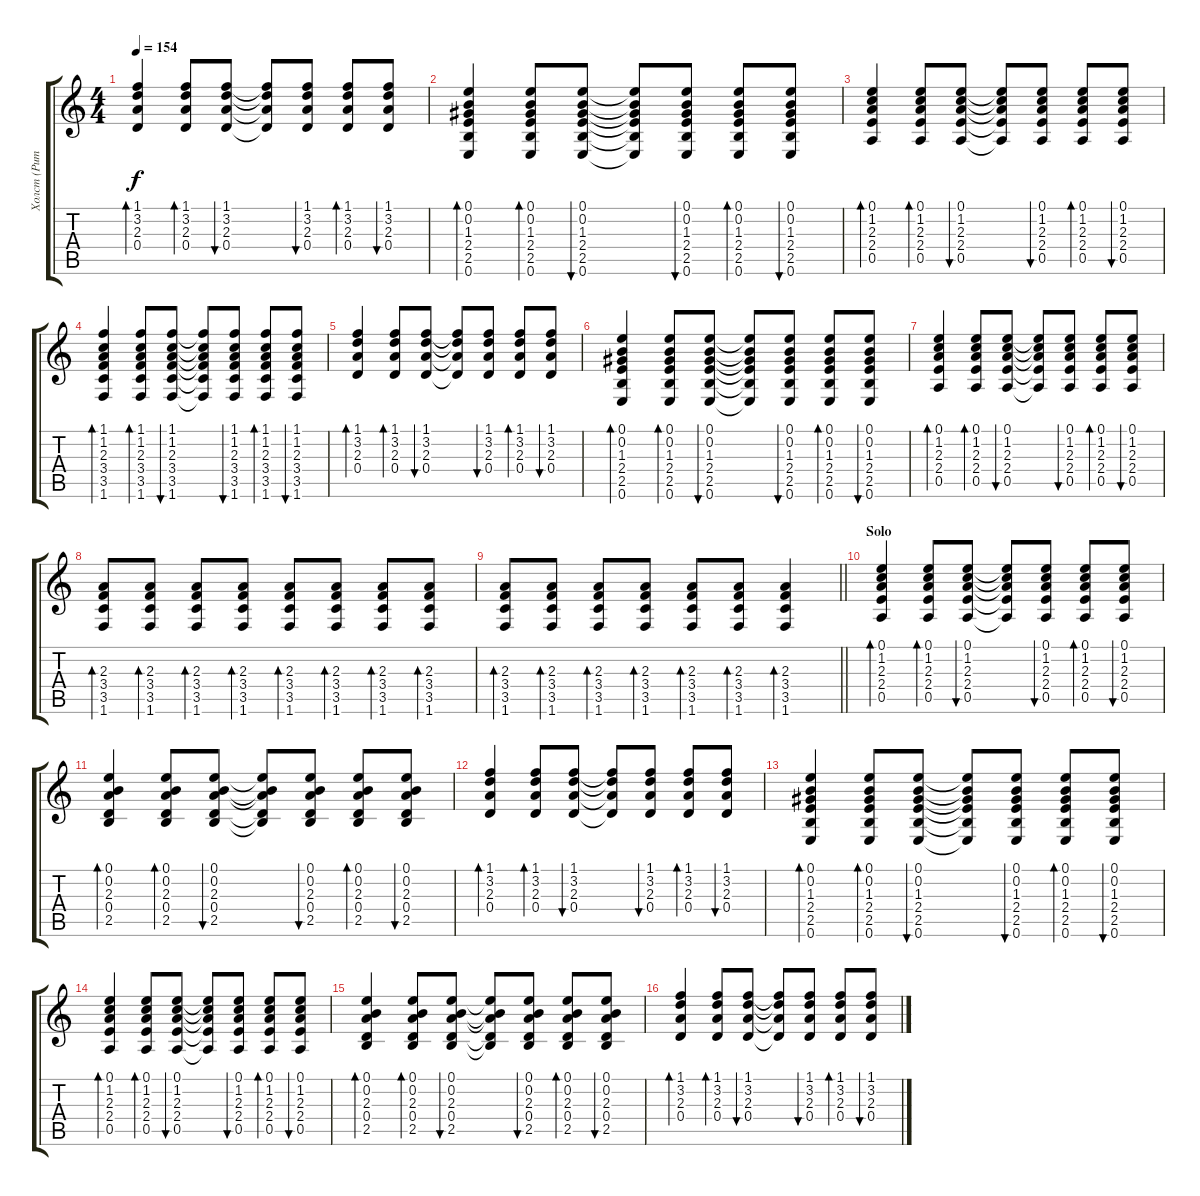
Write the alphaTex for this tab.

\track ("Холст (Ритм)" "Холст (Рит") {instrument acousticguitarsteel}
\staff {score tabs}
\tuning (E4 B3 G3 D3 A2 E2) {hide}
\ts (4 4)
\tempo 154
\clef g2
\ks c
(1.1 3.2 2.3 0.4).4{bd 120 dy f} (1.1 3.2 2.3 0.4).8{bd 120} (1.1 3.2 2.3 0.4).8{bu 120} (1.1{t} 3.2{t} 2.3{t} 0.4{t}).8 (1.1 3.2 2.3 0.4).8{bu 120} (1.1 3.2 2.3 0.4).8{bd 120} (1.1 3.2 2.3 0.4).8{bu 120} |
(0.1 0.2 1.3 2.4 2.5 0.6).4{bd 120} (0.1 0.2 1.3 2.4 2.5 0.6).8{bd 120} (0.1 0.2 1.3 2.4 2.5 0.6).8{bu 120} (0.1{t} 0.2{t} 1.3{t} 2.4{t} 2.5{t} 0.6{t}).8 (0.1 0.2 1.3 2.4 2.5 0.6).8{bu 120} (0.1 0.2 1.3 2.4 2.5 0.6).8{bd 120} (0.1 0.2 1.3 2.4 2.5 0.6).8{bu 120} |
(0.1 1.2 2.3 2.4 0.5).4{bd 120} (0.1 1.2 2.3 2.4 0.5).8{bd 120} (0.1 1.2 2.3 2.4 0.5).8{bu 120} (0.1{t} 1.2{t} 2.3{t} 2.4{t} 0.5{t}).8 (0.1 1.2 2.3 2.4 0.5).8{bu 120} (0.1 1.2 2.3 2.4 0.5).8{bd 120} (0.1 1.2 2.3 2.4 0.5).8{bu 120} |
(1.1 1.2 2.3 3.4 3.5 1.6).4{bd 120} (1.1 1.2 2.3 3.4 3.5 1.6).8{bd 120} (1.1 1.2 2.3 3.4 3.5 1.6).8{bu 120} (1.1{t} 1.2{t} 2.3{t} 3.4{t} 3.5{t} 1.6{t}).8 (1.1 1.2 2.3 3.4 3.5 1.6).8{bu 120} (1.1 1.2 2.3 3.4 3.5 1.6).8{bd 120} (1.1 1.2 2.3 3.4 3.5 1.6).8{bu 120} |
(1.1 3.2 2.3 0.4).4{bd 120} (1.1 3.2 2.3 0.4).8{bd 120} (1.1 3.2 2.3 0.4).8{bu 120} (1.1{t} 3.2{t} 2.3{t} 0.4{t}).8 (1.1 3.2 2.3 0.4).8{bu 120} (1.1 3.2 2.3 0.4).8{bd 120} (1.1 3.2 2.3 0.4).8{bu 120} |
(0.1 0.2 1.3 2.4 2.5 0.6).4{bd 120} (0.1 0.2 1.3 2.4 2.5 0.6).8{bd 120} (0.1 0.2 1.3 2.4 2.5 0.6).8{bu 120} (0.1{t} 0.2{t} 1.3{t} 2.4{t} 2.5{t} 0.6{t}).8 (0.1 0.2 1.3 2.4 2.5 0.6).8{bu 120} (0.1 0.2 1.3 2.4 2.5 0.6).8{bd 120} (0.1 0.2 1.3 2.4 2.5 0.6).8{bu 120} |
(0.1 1.2 2.3 2.4 0.5).4{bd 120} (0.1 1.2 2.3 2.4 0.5).8{bd 120} (0.1 1.2 2.3 2.4 0.5).8{bu 120} (0.1{t} 1.2{t} 2.3{t} 2.4{t} 0.5{t}).8 (0.1 1.2 2.3 2.4 0.5).8{bu 120} (0.1 1.2 2.3 2.4 0.5).8{bd 120} (0.1 1.2 2.3 2.4 0.5).8{bu 120} |
(2.3 3.4 3.5 1.6).8{bd 120} (2.3 3.4 3.5 1.6).8{bd 120} (2.3 3.4 3.5 1.6).8{bd 120} (2.3 3.4 3.5 1.6).8{bd 120} (2.3 3.4 3.5 1.6).8{bd 120} (2.3 3.4 3.5 1.6).8{bd 120} (2.3 3.4 3.5 1.6).8{bd 120} (2.3 3.4 3.5 1.6).8{bd 120} |
\barLineRight lightlight
(2.3 3.4 3.5 1.6).8{bd 120} (2.3 3.4 3.5 1.6).8{bd 120} (2.3 3.4 3.5 1.6).8{bd 120} (2.3 3.4 3.5 1.6).8{bd 120} (2.3 3.4 3.5 1.6).8{bd 120} (2.3 3.4 3.5 1.6).8{bd 120} (2.3 3.4 3.5 1.6).4{bd 120} |
\section ("" "Solo")
(0.1 1.2 2.3 2.4 0.5).4{bd 120} (0.1 1.2 2.3 2.4 0.5).8{bd 120} (0.1 1.2 2.3 2.4 0.5).8{bu 120} (0.1{t} 1.2{t} 2.3{t} 2.4{t} 0.5{t}).8 (0.1 1.2 2.3 2.4 0.5).8{bu 120} (0.1 1.2 2.3 2.4 0.5).8{bd 120} (0.1 1.2 2.3 2.4 0.5).8{bu 120} |
(0.1 0.2 2.3 0.4 2.5).4{bd 120} (0.1 0.2 2.3 0.4 2.5).8{bd 120} (0.1 0.2 2.3 0.4 2.5).8{bu 120} (0.1{t} 0.2{t} 2.3{t} 0.4{t} 2.5{t}).8 (0.1 0.2 2.3 0.4 2.5).8{bu 120} (0.1 0.2 2.3 0.4 2.5).8{bd 120} (0.1 0.2 2.3 0.4 2.5).8{bu 120} |
(1.1 3.2 2.3 0.4).4{bd 120} (1.1 3.2 2.3 0.4).8{bd 120} (1.1 3.2 2.3 0.4).8{bu 120} (1.1{t} 3.2{t} 2.3{t} 0.4{t}).8 (1.1 3.2 2.3 0.4).8{bu 120} (1.1 3.2 2.3 0.4).8{bd 120} (1.1 3.2 2.3 0.4).8{bu 120} |
(0.1 0.2 1.3 2.4 2.5 0.6).4{bd 120} (0.1 0.2 1.3 2.4 2.5 0.6).8{bd 120} (0.1 0.2 1.3 2.4 2.5 0.6).8{bu 120} (0.1{t} 0.2{t} 1.3{t} 2.4{t} 2.5{t} 0.6{t}).8 (0.1 0.2 1.3 2.4 2.5 0.6).8{bu 120} (0.1 0.2 1.3 2.4 2.5 0.6).8{bd 120} (0.1 0.2 1.3 2.4 2.5 0.6).8{bu 120} |
(0.1 1.2 2.3 2.4 0.5).4{bd 120} (0.1 1.2 2.3 2.4 0.5).8{bd 120} (0.1 1.2 2.3 2.4 0.5).8{bu 120} (0.1{t} 1.2{t} 2.3{t} 2.4{t} 0.5{t}).8 (0.1 1.2 2.3 2.4 0.5).8{bu 120} (0.1 1.2 2.3 2.4 0.5).8{bd 120} (0.1 1.2 2.3 2.4 0.5).8{bu 120} |
(0.1 0.2 2.3 0.4 2.5).4{bd 120} (0.1 0.2 2.3 0.4 2.5).8{bd 120} (0.1 0.2 2.3 0.4 2.5).8{bu 120} (0.1{t} 0.2{t} 2.3{t} 0.4{t} 2.5{t}).8 (0.1 0.2 2.3 0.4 2.5).8{bu 120} (0.1 0.2 2.3 0.4 2.5).8{bd 120} (0.1 0.2 2.3 0.4 2.5).8{bu 120} |
(1.1 3.2 2.3 0.4).4{bd 120} (1.1 3.2 2.3 0.4).8{bd 120} (1.1 3.2 2.3 0.4).8{bu 120} (1.1{t} 3.2{t} 2.3{t} 0.4{t}).8 (1.1 3.2 2.3 0.4).8{bu 120} (1.1 3.2 2.3 0.4).8{bd 120} (1.1 3.2 2.3 0.4).8{bu 120}
